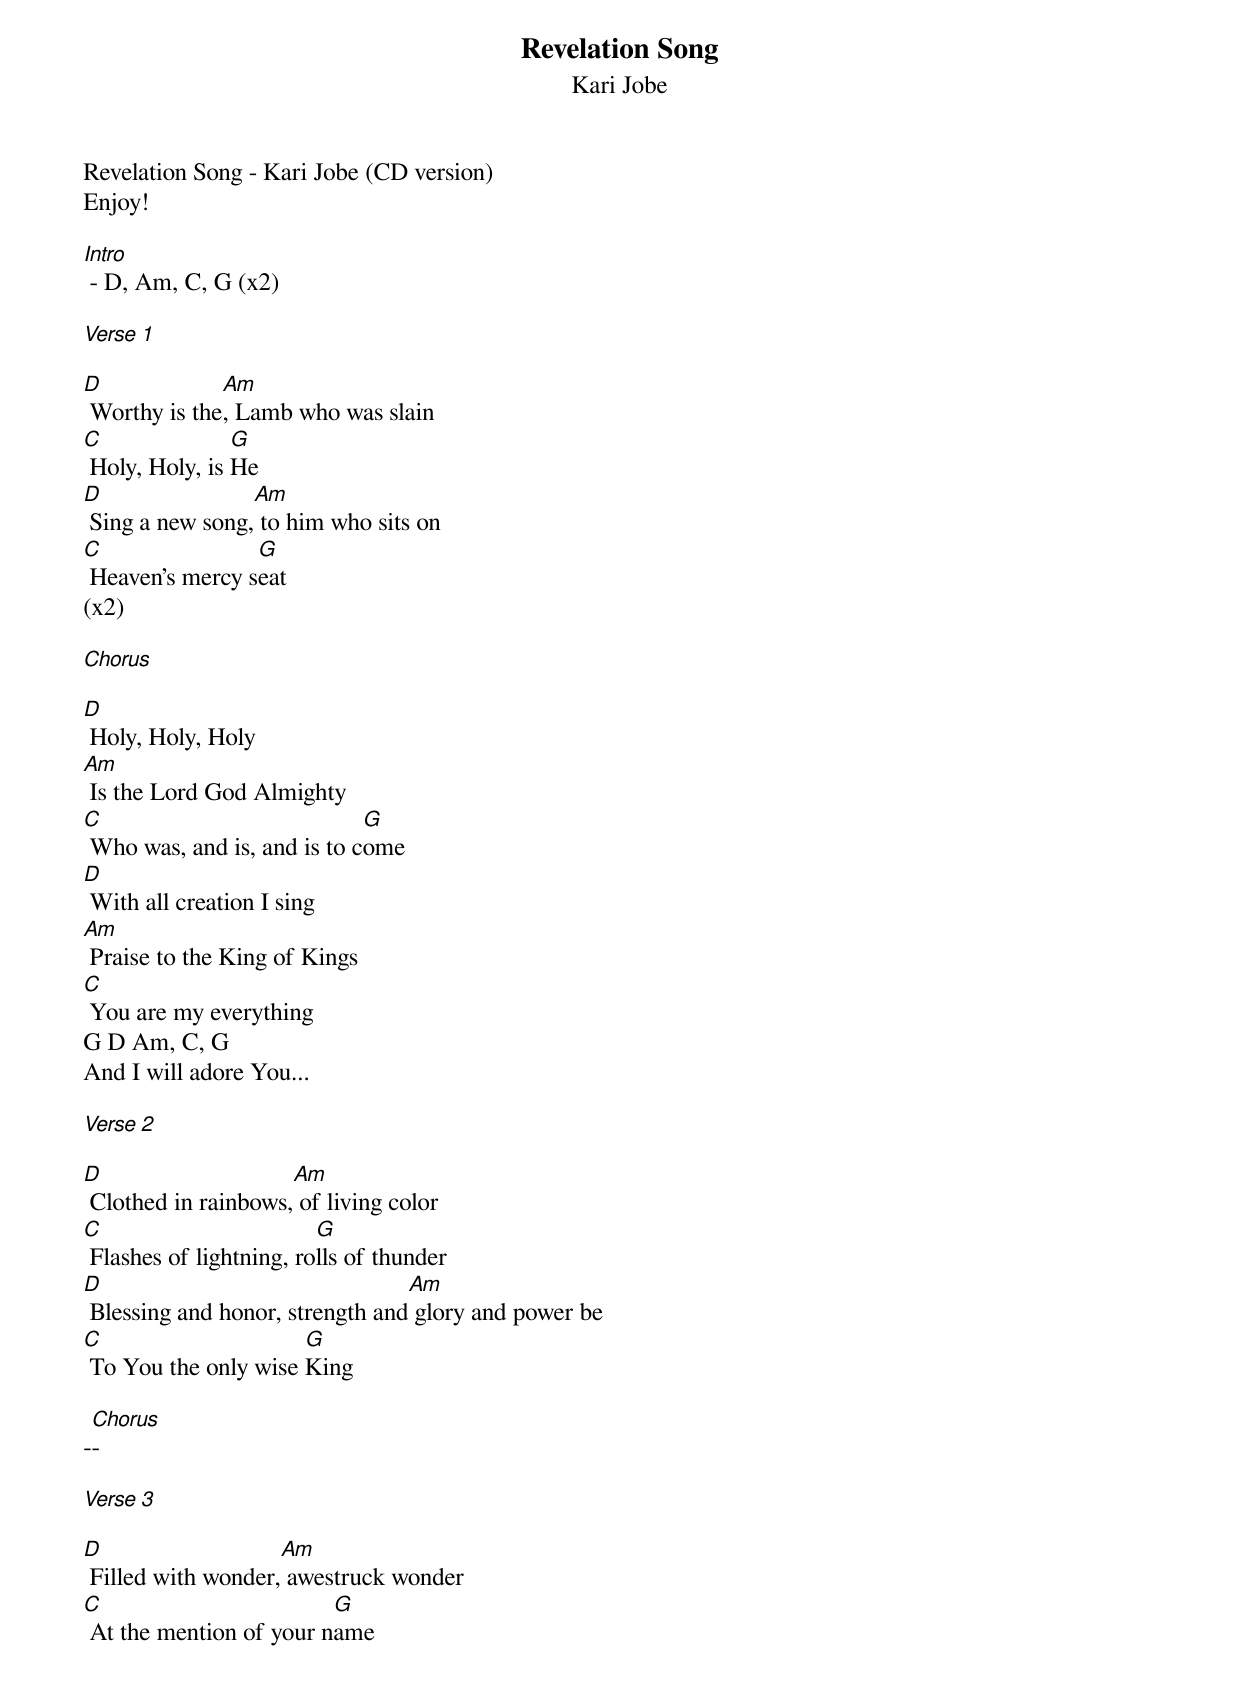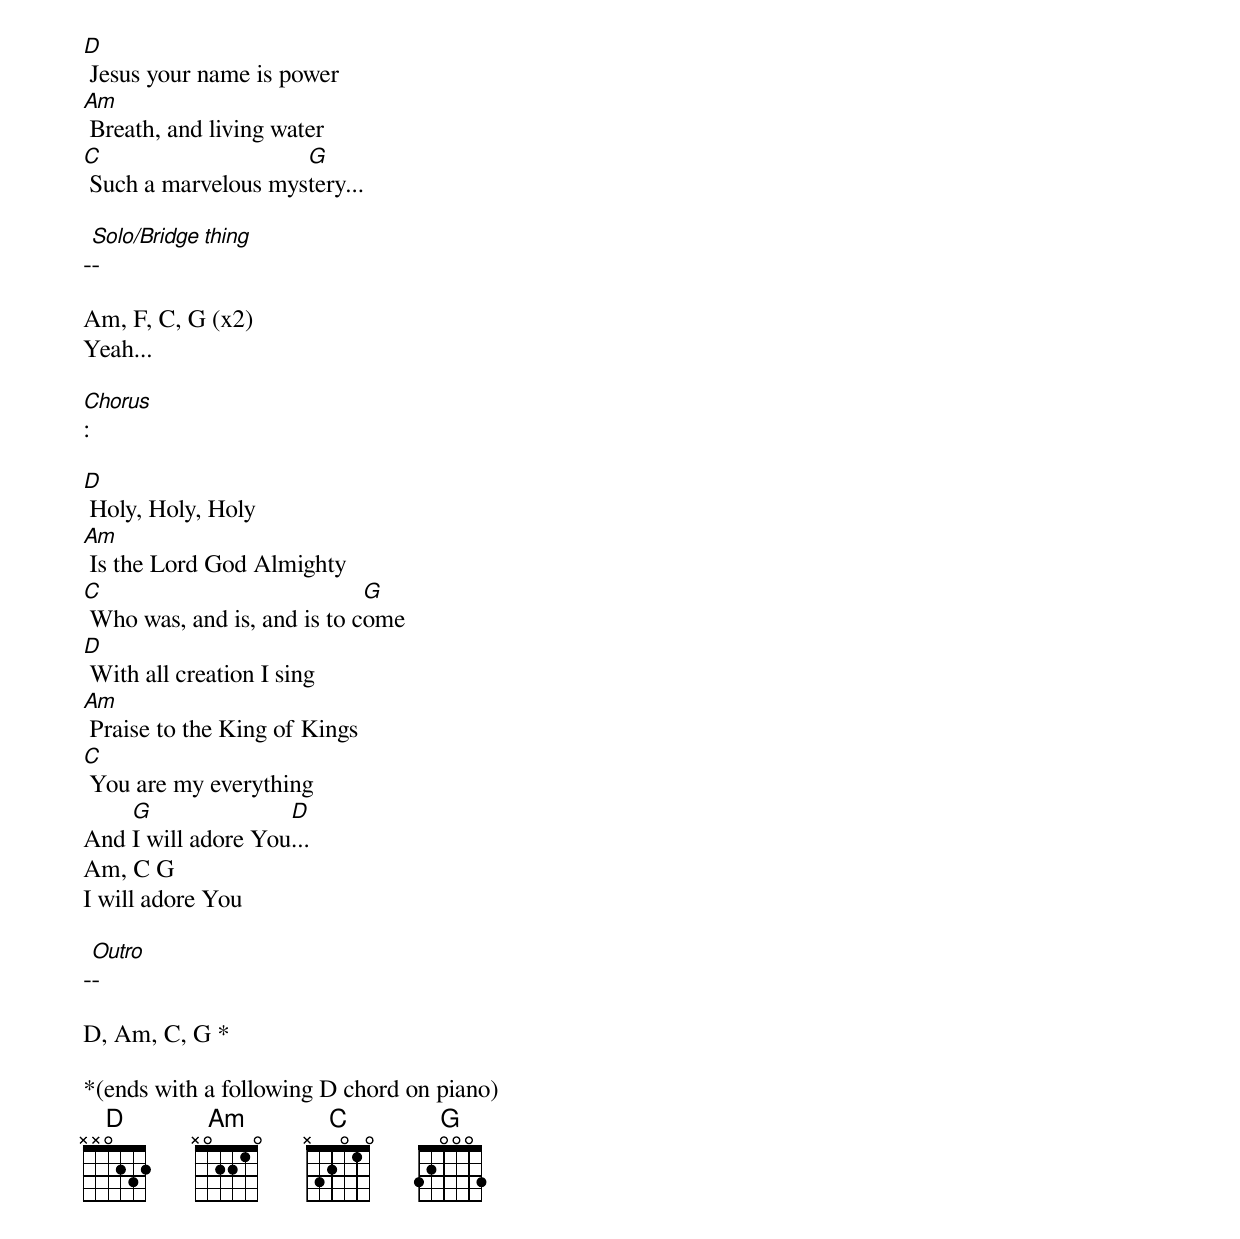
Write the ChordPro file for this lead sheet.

{t:Revelation Song}
{st:Kari Jobe}

Revelation Song - Kari Jobe (CD version)
Enjoy!

[Intro] - D, Am, C, G (x2)

[Verse 1]

[D] Worthy is the[Am], Lamb who was slain
[C] Holy, Holy, is [G]He
[D] Sing a new song,[Am] to him who sits on
[C] Heaven's mercy s[G]eat
(x2)

[Chorus]

[D] Holy, Holy, Holy
[Am] Is the Lord God Almighty
[C] Who was, and is, and is to c[G]ome
[D] With all creation I sing
[Am] Praise to the King of Kings
[C] You are my everything
G D Am, C, G
And I will adore You...

[Verse 2]

[D] Clothed in rainbows,[Am] of living color
[C] Flashes of lightning, ro[G]lls of thunder
[D] Blessing and honor, strength and[Am] glory and power be
[C] To You the only wise [G]King

-[Chorus]-

[Verse 3]

[D] Filled with wonder,[Am] awestruck wonder
[C] At the mention of your n[G]ame
[D] Jesus your name is power
[Am] Breath, and living water
[C] Such a marvelous mys[G]tery...

-[Solo/Bridge thing]-

Am, F, C, G (x2)
Yeah...

[Chorus]:

[D] Holy, Holy, Holy
[Am] Is the Lord God Almighty
[C] Who was, and is, and is to c[G]ome
[D] With all creation I sing
[Am] Praise to the King of Kings
[C] You are my everything
And [G]I will adore You[D]...
Am, C G
I will adore You

-[Outro]-

D, Am, C, G *

*(ends with a following D chord on piano)
